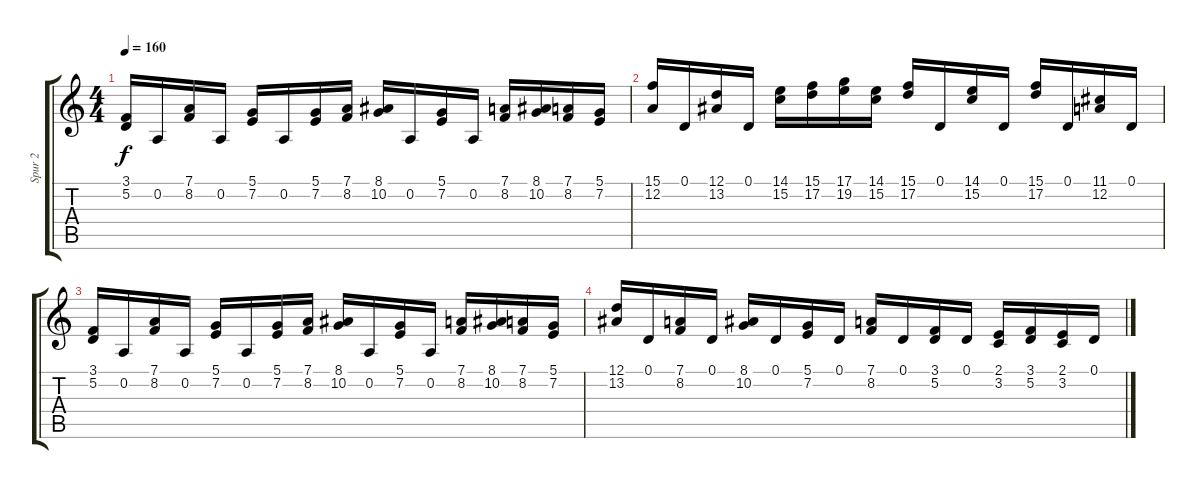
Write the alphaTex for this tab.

\track ("Spur 2" "Spur 2") {instrument choiraahs}
\staff {score tabs}
\tuning (D4 A3 F3 C3 G2 D2) {hide}
\ts (4 4)
\tempo 160
\clef g2
\ks c
(3.1 5.2).16{dy f} 0.2.16 (7.1 8.2).16 0.2.16 (5.1 7.2).16 0.2.16 (5.1 7.2).16 (7.1 8.2).16 (8.1 10.2).16 0.2.16 (5.1 7.2).16 0.2.16 (7.1 8.2).16 (8.1 10.2).16 (7.1 8.2).16 (5.1 7.2).16 |
(15.1 12.2).16 0.1.16 (12.1 13.2).16 0.1.16 (14.1 15.2).16 (15.1 17.2).16 (17.1 19.2).16 (14.1 15.2).16 (15.1 17.2).16 0.1.16 (14.1 15.2).16 0.1.16 (15.1 17.2).16 0.1.16 (11.1 12.2).16 0.1.16 |
(3.1 5.2).16 0.2.16 (7.1 8.2).16 0.2.16 (5.1 7.2).16 0.2.16 (5.1 7.2).16 (7.1 8.2).16 (8.1 10.2).16 0.2.16 (5.1 7.2).16 0.2.16 (7.1 8.2).16 (8.1 10.2).16 (7.1 8.2).16 (5.1 7.2).16 |
(12.1 13.2).16 0.1.16 (7.1 8.2).16 0.1.16 (8.1 10.2).16 0.1.16 (5.1 7.2).16 0.1.16 (7.1 8.2).16 0.1.16 (3.1 5.2).16 0.1.16 (2.1 3.2).16 (3.1 5.2).16 (2.1 3.2).16 0.1.16
